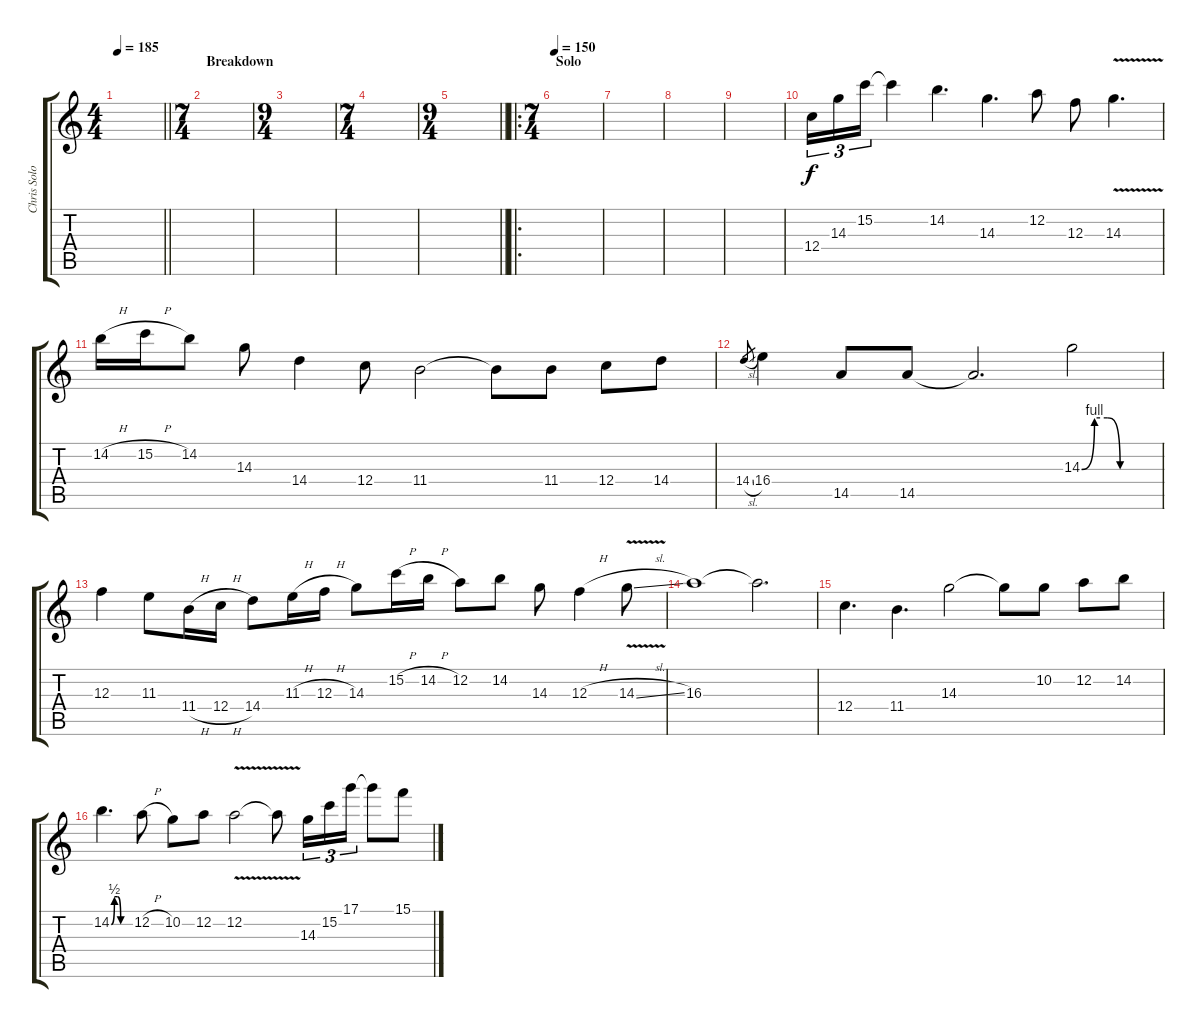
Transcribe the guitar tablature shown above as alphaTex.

\track ("Chris Solo" "Chris Solo") {instrument electricguitarclean}
\staff {score tabs}
\tuning (D4 A3 F3 C3 G2 C2) {hide}
\ts (4 4)
\tempo 185
\clef g2
\barLineRight lightlight
\ks c
|
\ts (7 4)
\section ("" "Breakdown")
|
\ts (9 4)
|
\ts (7 4)
|
\ts (9 4)
\barLineRight lightlight
|
\ro
\ts (7 4)
\section ("" "Solo")
\tempo 150
|
|
|
|
12.4.16{tu (3 2)} 14.3.16{tu (3 2)} 15.2.16{tu (3 2)} 15.2{t}.4 14.2.4{d} 14.3.4{d} 12.2.8 12.3.8 14.3{v}.4{d} |
14.2{h}.16 15.2{h}.16 14.2.8 14.3.8 14.4.4 12.4.8 11.4.2 11.4{t}.8 11.4.8 12.4.8 14.4.8 |
14.4{sl}.8{gr} 16.4.4 14.5.8 14.5.8 14.5{t}.2{d} 14.3{be (custom 0 0 10 4 20 4 30 0 60 0)}.2 |
12.3.4 11.3.8 11.4{h}.16 12.4{h}.16 14.4.8 11.3{h}.16 12.3{h}.16 14.3.8 15.2{h}.16 14.2{h}.16 12.2.8 14.2.8 14.3.8 12.3{h}.4 14.3{v sl}.8 |
16.3.1 16.3{t}.2{d} |
12.4.4{d} 11.4.4{d} 14.3.2 14.3{t}.8 10.2.8 12.2.8 14.2.8 |
14.2{be (custom 0 0 10 2 20 2 30 0 60 0)}.4{d} 12.2{h}.8 10.2.8 12.2.8 12.2{v}.2 12.2{t}.8 14.3.16{tu (3 2)} 15.2.16{tu (3 2)} 17.1.16{tu (3 2)} 17.1{t}.8 15.1.8
